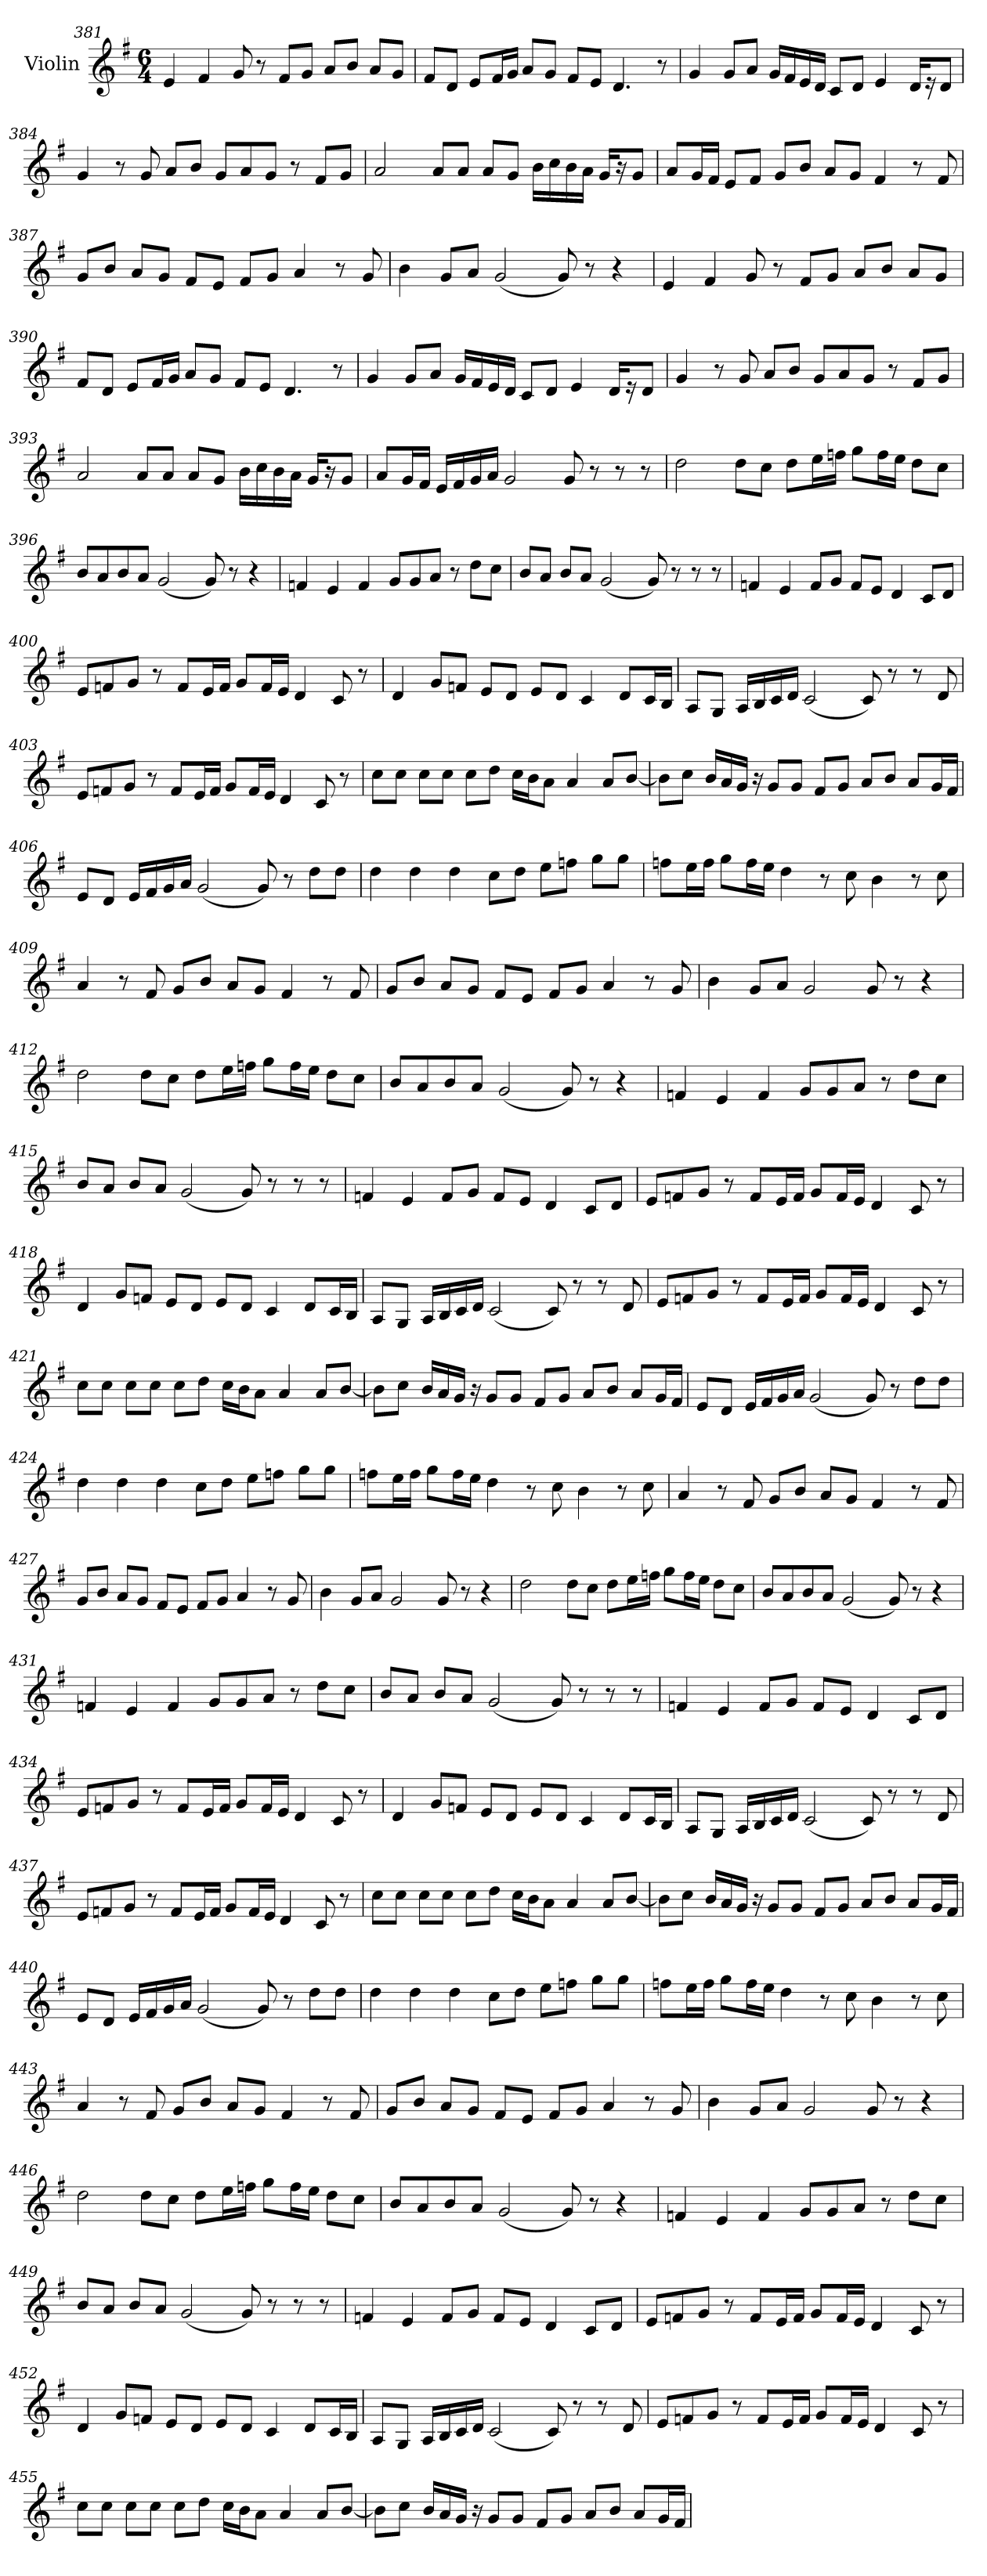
**kern
*part1
*staff1
*I"Violin
!!LO:LB:g=z
*clefG2
*k[f#]
*G:
*M6/4
=381
4ei/
4f#i/
8gi/
8r
8f#/L
8g/J
8a/L
8bj/J
8aj/L
8gj/J
=382
8f#/L
8d/J
8ei/L
16f#i/L
16gi/JJ
8a/L
8gZ/J
8f#Z/L
8eZ/J
4.dZ/
8r
=383
4g/
8g/L
8a/J
16gZ/LL
16f#Z/
16eZ/
16dZ/JJ
8cV/L
8d/J
4e/
16d/KL
16r
8d/J
!!LO:LB:g=z
=384
4g/
8r
8g/
8a/L
8b/J
8g/L
8a/
8g/J
8r
8f#/L
8g/J
=385
2a/
8a/L
8a/J
8a/L
8g/J
16b\LL
16cc\
16bj\
16aj\JJ
16gj/KL
16r
8g/J
=386
8a/L
16g/L
16f#/JJ
8ei/L
8f#i/J
8gi/L
8bj/J
8aj/L
8gj/J
4f#/
8r
8f#/
!!LO:LB:g=z
=387
8g/L
8bj/J
8aj/L
8gj/J
8f#/L
8ei/J
8f#i/L
8gi/J
4a/
8r
8g/
=388
4b\
8g/L
8a/J
(<2g/
8g/)
8r
4r
=389
4ei/
4f#i/
8gi/
8r
8f#/L
8g/J
8a/L
8bj/J
8aj/L
8gj/J
!!LO:PB:g=z
=390
8f#/L
8d/J
8ei/L
16f#i/L
16gi/JJ
8a/L
8gZ/J
8f#Z/L
8eZ/J
4.dZ/
8r
=391
4g/
8g/L
8a/J
16gZ/LL
16f#Z/
16eZ/
16dZ/JJ
8cV/L
8d/J
4e/
16d/KL
16r
8d/J
=392
4g/
8r
8g/
8a/L
8b/J
8g/L
8a/
8g/J
8r
8f#/L
8g/J
!!LO:LB:g=z
=393
2a/
8a/L
8a/J
8a/L
8g/J
16b\LL
16cc\
16bj\
16aj\JJ
16gj/KL
16r
8g/J
=394
8a/L
16g/L
16f#/JJ
16ei/LL
16f#i/
16gi/
16a/JJ
2g/
8g/
8r
8r
8r
=395
2dd\
8dd\L
8cc\J
8dd\L
16ee\L
16ffn\JJ
8gg\L
16ffN\L
16eeN\JJ
8ddN\L
8ccV\J
!!LO:LB:g=z
=396
8b/L
8a/
8bj/
8aj/J
(<2gj/
8g/)
8r
4r
=397
4fn/
4e/
4f/
8g/L
8g/
8a/J
8r
8dd\L
8cc\J
=398
8b/L
8a/J
8bj/L
8aj/J
(<2gj/
8g/)
8r
8r
8r
!!LO:LB:g=z
=399
4fn/
4e/
8f/L
8g/J
8fN/L
8eN/J
4dN/
8cV/L
8d/J
=400
8e/L
8fn/
8g/J
8r
8f/L
16e/L
16f/JJ
8g/L
16fN/L
16eN/JJ
4dN/
8cV/
8r
=401
4d/
8g/L
8fnN/J
8eN/L
8dN/J
8eV/L
8dV/J
4cV/
8d/L
16c/L
16B/JJ
!!LO:LB:g=z
=402
8A/L
8G/J
16A/LL
16B/
16c/
16d/JJ
(<2c/
8c/)
8r
8r
8d/
=403
8e/L
8fn/
8g/J
8r
8f/L
16e/L
16f/JJ
8g/L
16fN/L
16eN/JJ
4dN/
8cV/
8r
=404
8cc\L
8cc\J
8cc\L
8cc\J
8cc\L
8dd\J
16cc\LL
16b\J
8a\J
4a/
8a/L
[8b/J
!!LO:LB:g=z
=405
8b\L]
8cc\J
16bj/LL
16aj/
16gj/JJ
16r
8g/L
8g/J
8f#/L
8g/J
8a/L
8bj/J
8aj/L
16gj/L
16f#/JJ
=406
8e/L
8d/J
16ei/LL
16f#i/
16gi/
16a/JJ
(<2g/
8g/)
8r
8dd\L
8dd\J
=407
4dd\
4dd\
4dd\
8cc\L
8dd\J
8ee\L
8ffn\J
8gg\L
8gg\J
!!LO:LB:g=z
=408
8ffn\L
16ee\L
16ff\JJ
8gg\L
16ffN\L
16eeN\JJ
4ddN\
8r
8ccV\
4b\
8r
8cc\
=409
4a/
8r
8f#/
8g/L
8bj/J
8aj/L
8gj/J
4f#/
8r
8f#/
=410
8g/L
8bj/J
8aj/L
8gj/J
8f#/L
8ei/J
8f#i/L
8gi/J
4a/
8r
8g/
!!LO:LB:g=z
=411
4b\
8g/L
8a/J
2g/
8g/
8r
4r
=412
2dd\
8dd\L
8cc\J
8dd\L
16ee\L
16ffn\JJ
8gg\L
16ffN\L
16eeN\JJ
8ddN\L
8ccV\J
=413
8b/L
8a/
8bj/
8aj/J
(<2gj/
8g/)
8r
4r
!!LO:PB:g=z
=414
4fn/
4e/
4f/
8g/L
8g/
8a/J
8r
8dd\L
8cc\J
=415
8b/L
8a/J
8bj/L
8aj/J
(<2gj/
8g/)
8r
8r
8r
=416
4fn/
4e/
8f/L
8g/J
8fN/L
8eN/J
4dN/
8cV/L
8d/J
!!LO:LB:g=z
=417
8e/L
8fn/
8g/J
8r
8f/L
16e/L
16f/JJ
8g/L
16fN/L
16eN/JJ
4dN/
8cV/
8r
=418
4d/
8g/L
8fnN/J
8eN/L
8dN/J
8eV/L
8dV/J
4cV/
8d/L
16c/L
16B/JJ
=419
8A/L
8G/J
16A/LL
16B/
16c/
16d/JJ
(<2c/
8c/)
8r
8r
8d/
!!LO:LB:g=z
=420
8e/L
8fn/
8g/J
8r
8f/L
16e/L
16f/JJ
8g/L
16fN/L
16eN/JJ
4dN/
8cV/
8r
=421
8cc\L
8cc\J
8cc\L
8cc\J
8cc\L
8dd\J
16cc\LL
16b\J
8a\J
4a/
8a/L
[8b/J
!!LO:LB:g=z
=422
8b\L]
8cc\J
16bj/LL
16aj/
16gj/JJ
16r
8g/L
8g/J
8f#/L
8g/J
8a/L
8bj/J
8aj/L
16gj/L
16f#/JJ
=423
8e/L
8d/J
16ei/LL
16f#i/
16gi/
16a/JJ
(<2g/
8g/)
8r
8dd\L
8dd\J
=424
4dd\
4dd\
4dd\
8cc\L
8dd\J
8ee\L
8ffn\J
8gg\L
8gg\J
!!LO:LB:g=z
=425
8ffn\L
16ee\L
16ff\JJ
8gg\L
16ffN\L
16eeN\JJ
4ddN\
8r
8ccV\
4b\
8r
8cc\
=426
4a/
8r
8f#/
8g/L
8bj/J
8aj/L
8gj/J
4f#/
8r
8f#/
=427
8g/L
8bj/J
8aj/L
8gj/J
8f#/L
8ei/J
8f#i/L
8gi/J
4a/
8r
8g/
!!LO:LB:g=z
=428
4b\
8g/L
8a/J
2g/
8g/
8r
4r
=429
2dd\
8dd\L
8cc\J
8dd\L
16ee\L
16ffn\JJ
8gg\L
16ffN\L
16eeN\JJ
8ddN\L
8ccV\J
=430
8b/L
8a/
8bj/
8aj/J
(<2gj/
8g/)
8r
4r
!!LO:LB:g=z
=431
4fn/
4e/
4f/
8g/L
8g/
8a/J
8r
8dd\L
8cc\J
=432
8b/L
8a/J
8bj/L
8aj/J
(<2gj/
8g/)
8r
8r
8r
=433
4fn/
4e/
8f/L
8g/J
8fN/L
8eN/J
4dN/
8cV/L
8d/J
!!LO:LB:g=z
=434
8e/L
8fn/
8g/J
8r
8f/L
16e/L
16f/JJ
8g/L
16fN/L
16eN/JJ
4dN/
8cV/
8r
=435
4d/
8g/L
8fnN/J
8eN/L
8dN/J
8eV/L
8dV/J
4cV/
8d/L
16c/L
16B/JJ
=436
8A/L
8G/J
16A/LL
16B/
16c/
16d/JJ
(<2c/
8c/)
8r
8r
8d/
!!LO:PB:g=z
=437
8e/L
8fn/
8g/J
8r
8f/L
16e/L
16f/JJ
8g/L
16fN/L
16eN/JJ
4dN/
8cV/
8r
=438
8cc\L
8cc\J
8cc\L
8cc\J
8cc\L
8dd\J
16cc\LL
16b\J
8a\J
4a/
8a/L
[8b/J
!!LO:LB:g=z
=439
8b\L]
8cc\J
16bj/LL
16aj/
16gj/JJ
16r
8g/L
8g/J
8f#/L
8g/J
8a/L
8bj/J
8aj/L
16gj/L
16f#/JJ
=440
8e/L
8d/J
16ei/LL
16f#i/
16gi/
16a/JJ
(<2g/
8g/)
8r
8dd\L
8dd\J
=441
4dd\
4dd\
4dd\
8cc\L
8dd\J
8ee\L
8ffn\J
8gg\L
8gg\J
!!LO:LB:g=z
=442
8ffn\L
16ee\L
16ff\JJ
8gg\L
16ffN\L
16eeN\JJ
4ddN\
8r
8ccV\
4b\
8r
8cc\
=443
4a/
8r
8f#/
8g/L
8bj/J
8aj/L
8gj/J
4f#/
8r
8f#/
=444
8g/L
8bj/J
8aj/L
8gj/J
8f#/L
8ei/J
8f#i/L
8gi/J
4a/
8r
8g/
!!LO:LB:g=z
=445
4b\
8g/L
8a/J
2g/
8g/
8r
4r
=446
2dd\
8dd\L
8cc\J
8dd\L
16ee\L
16ffn\JJ
8gg\L
16ffN\L
16eeN\JJ
8ddN\L
8ccV\J
=447
8b/L
8a/
8bj/
8aj/J
(<2gj/
8g/)
8r
4r
!!LO:LB:g=z
=448
4fn/
4e/
4f/
8g/L
8g/
8a/J
8r
8dd\L
8cc\J
=449
8b/L
8a/J
8bj/L
8aj/J
(<2gj/
8g/)
8r
8r
8r
=450
4fn/
4e/
8f/L
8g/J
8fN/L
8eN/J
4dN/
8cV/L
8d/J
!!LO:LB:g=z
=451
8e/L
8fn/
8g/J
8r
8f/L
16e/L
16f/JJ
8g/L
16fN/L
16eN/JJ
4dN/
8cV/
8r
=452
4d/
8g/L
8fnN/J
8eN/L
8dN/J
8eV/L
8dV/J
4cV/
8d/L
16c/L
16B/JJ
=453
8A/L
8G/J
16A/LL
16B/
16c/
16d/JJ
(<2c/
8c/)
8r
8r
8d/
!!LO:LB:g=z
=454
8e/L
8fn/
8g/J
8r
8f/L
16e/L
16f/JJ
8g/L
16fN/L
16eN/JJ
4dN/
8cV/
8r
=455
8cc\L
8cc\J
8cc\L
8cc\J
8cc\L
8dd\J
16cc\LL
16b\J
8a\J
4a/
8a/L
[8b/J
!!LO:LB:g=z
=456
8b\L]
8cc\J
16bj/LL
16aj/
16gj/JJ
16r
8g/L
8g/J
8f#/L
8g/J
8a/L
8bj/J
8aj/L
16gj/L
16f#/JJ
=
*-
